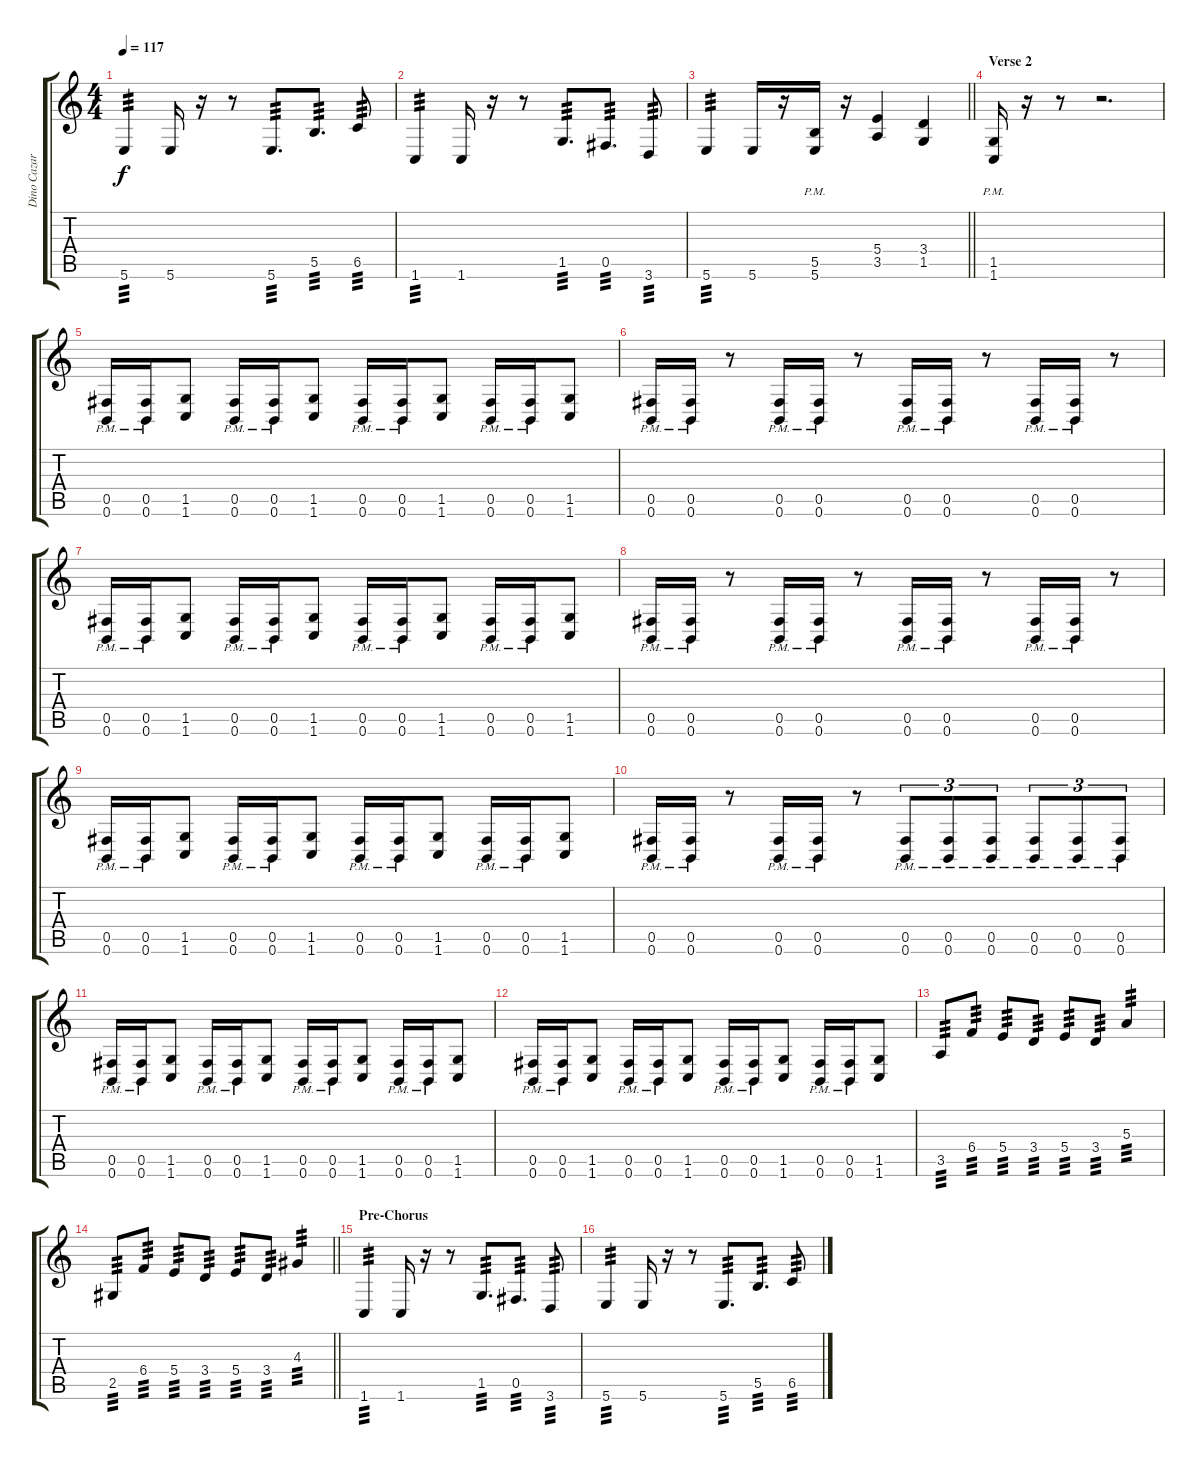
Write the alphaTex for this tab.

\track ("Dino Cazares (Rhythm)" "Dino Cazar") {instrument distortionguitar}
\staff {score tabs}
\tuning (Db4 Ab3 E3 B2 Gb2 B1) {hide}
\ts (4 4)
\tempo 117
\clef g2
\ks c
5.6.4{tp 3 dy f} 5.6.16 r.16 r.8 5.6.8{d tp 3} 5.5.8{d tp 3} 6.5.8{tp 3} |
1.6.4{tp 3} 1.6.16 r.16 r.8 1.5.8{d tp 3} 0.5.8{d tp 3} 3.6.8{tp 3} |
\barLineRight lightlight
5.6.4{tp 3} 5.6.16 r.16 (5.5{pm} 5.6{pm}).16{volume 13} r.16 (5.4 3.5).4 (3.4 1.5).4 |
\section ("" "Verse 2")
(1.5{pm} 1.6).16 r.16 r.8 r.2{d} |
(0.5{pm} 0.6{pm}).16 (0.5{pm} 0.6{pm}).16 (1.5 1.6).8 (0.5{pm} 0.6{pm}).16 (0.5{pm} 0.6{pm}).16 (1.5 1.6).8 (0.5{pm} 0.6{pm}).16 (0.5{pm} 0.6{pm}).16 (1.5 1.6).8 (0.5{pm} 0.6{pm}).16 (0.5{pm} 0.6{pm}).16 (1.5 1.6).8 |
(0.5{pm} 0.6{pm}).16 (0.5{pm} 0.6{pm}).16 r.8 (0.5{pm} 0.6{pm}).16 (0.5{pm} 0.6{pm}).16 r.8 (0.5{pm} 0.6{pm}).16 (0.5{pm} 0.6{pm}).16 r.8 (0.5{pm} 0.6{pm}).16 (0.5{pm} 0.6{pm}).16 r.8 |
(0.5{pm} 0.6{pm}).16 (0.5{pm} 0.6{pm}).16 (1.5 1.6).8 (0.5{pm} 0.6{pm}).16 (0.5{pm} 0.6{pm}).16 (1.5 1.6).8 (0.5{pm} 0.6{pm}).16 (0.5{pm} 0.6{pm}).16 (1.5 1.6).8 (0.5{pm} 0.6{pm}).16 (0.5{pm} 0.6{pm}).16 (1.5 1.6).8 |
(0.5{pm} 0.6{pm}).16 (0.5{pm} 0.6{pm}).16 r.8 (0.5{pm} 0.6{pm}).16 (0.5{pm} 0.6{pm}).16 r.8 (0.5{pm} 0.6{pm}).16 (0.5{pm} 0.6{pm}).16 r.8 (0.5{pm} 0.6{pm}).16 (0.5{pm} 0.6{pm}).16 r.8 |
(0.5{pm} 0.6{pm}).16 (0.5{pm} 0.6{pm}).16 (1.5 1.6).8 (0.5{pm} 0.6{pm}).16 (0.5{pm} 0.6{pm}).16 (1.5 1.6).8 (0.5{pm} 0.6{pm}).16 (0.5{pm} 0.6{pm}).16 (1.5 1.6).8 (0.5{pm} 0.6{pm}).16 (0.5{pm} 0.6{pm}).16 (1.5 1.6).8 |
(0.5{pm} 0.6{pm}).16 (0.5{pm} 0.6{pm}).16 r.8 (0.5{pm} 0.6{pm}).16 (0.5{pm} 0.6{pm}).16 r.8 (0.5{pm} 0.6{pm}).8{tu (3 2)} (0.5{pm} 0.6{pm}).8{tu (3 2)} (0.5{pm} 0.6{pm}).8{tu (3 2)} (0.5{pm} 0.6{pm}).8{tu (3 2)} (0.5{pm} 0.6{pm}).8{tu (3 2)} (0.5{pm} 0.6{pm}).8{tu (3 2)} |
(0.5{pm} 0.6{pm}).16 (0.5{pm} 0.6{pm}).16 (1.5 1.6).8 (0.5{pm} 0.6{pm}).16 (0.5{pm} 0.6{pm}).16 (1.5 1.6).8 (0.5{pm} 0.6{pm}).16 (0.5{pm} 0.6{pm}).16 (1.5 1.6).8 (0.5{pm} 0.6{pm}).16 (0.5{pm} 0.6{pm}).16 (1.5 1.6).8 |
(0.5{pm} 0.6{pm}).16 (0.5{pm} 0.6{pm}).16 (1.5 1.6).8 (0.5{pm} 0.6{pm}).16 (0.5{pm} 0.6{pm}).16 (1.5 1.6).8 (0.5{pm} 0.6{pm}).16 (0.5{pm} 0.6{pm}).16 (1.5 1.6).8 (0.5{pm} 0.6{pm}).16 (0.5{pm} 0.6{pm}).16 (1.5 1.6).8 |
3.5.8{tp 3 volume 16} 6.4.8{tp 3} 5.4.8{tp 3} 3.4.8{tp 3} 5.4.8{tp 3} 3.4.8{tp 3} 5.3.4{tp 3} |
\barLineRight lightlight
2.5.8{tp 3} 6.4.8{tp 3} 5.4.8{tp 3} 3.4.8{tp 3} 5.4.8{tp 3} 3.4.8{tp 3} 4.3.4{tp 3} |
\section ("" "Pre-Chorus")
1.6.4{tp 3} 1.6.16 r.16 r.8 1.5.8{d tp 3} 0.5.8{d tp 3} 3.6.8{tp 3} |
5.6.4{tp 3} 5.6.16 r.16 r.8 5.6.8{d tp 3} 5.5.8{d tp 3} 6.5.8{tp 3}
